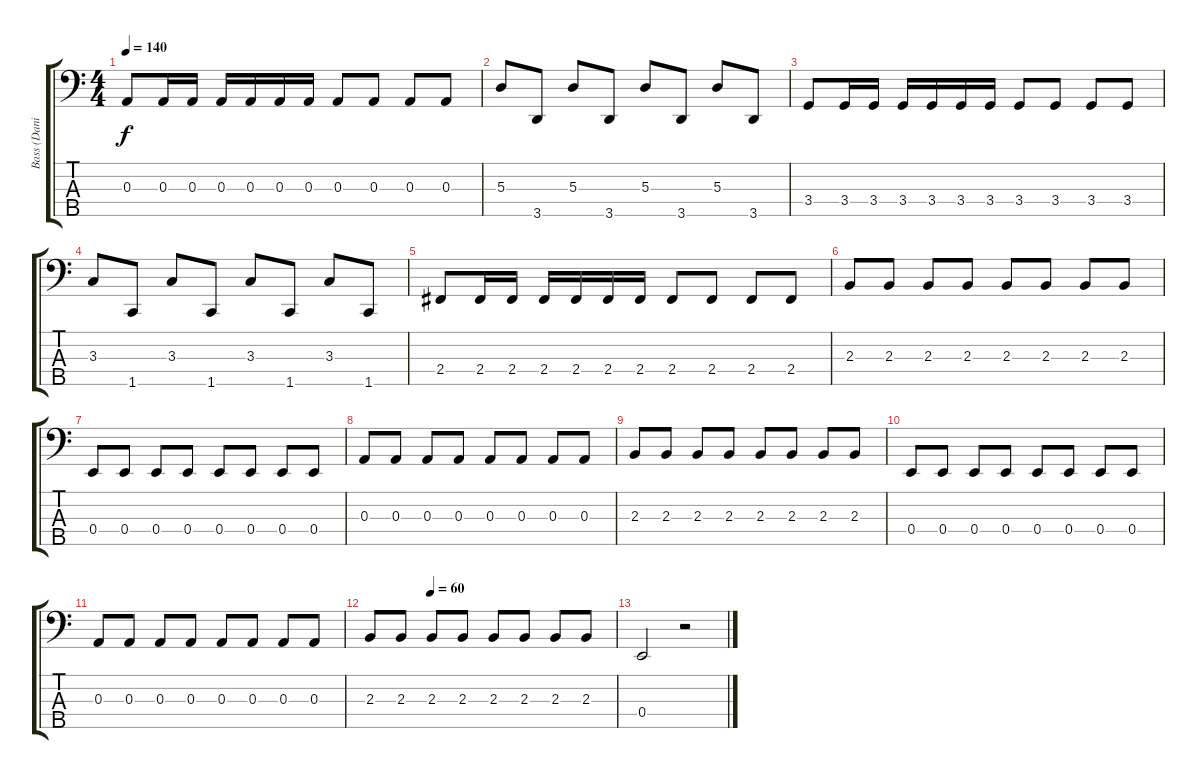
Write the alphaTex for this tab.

\track ("Bass (Dani Fernandez)" "Bass (Dani") {instrument electricbassfinger}
\staff {score tabs}
\tuning (G2 D2 A1 E1 B0) {hide}
\ts (4 4)
\tempo 140
\clef f4
\ks c
0.3.8{dy f} 0.3.16 0.3.16 0.3.16 0.3.16 0.3.16 0.3.16 0.3.8 0.3.8 0.3.8 0.3.8 |
5.3.8 3.5.8 5.3.8 3.5.8 5.3.8 3.5.8 5.3.8 3.5.8 |
3.4.8 3.4.16 3.4.16 3.4.16 3.4.16 3.4.16 3.4.16 3.4.8 3.4.8 3.4.8 3.4.8 |
3.3.8 1.5.8 3.3.8 1.5.8 3.3.8 1.5.8 3.3.8 1.5.8 |
2.4.8 2.4.16 2.4.16 2.4.16 2.4.16 2.4.16 2.4.16 2.4.8 2.4.8 2.4.8 2.4.8 |
2.3.8 2.3.8 2.3.8 2.3.8 2.3.8 2.3.8 2.3.8 2.3.8 |
0.4.8 0.4.8 0.4.8 0.4.8 0.4.8 0.4.8 0.4.8 0.4.8 |
0.3.8 0.3.8 0.3.8 0.3.8 0.3.8 0.3.8 0.3.8 0.3.8 |
2.3.8 2.3.8 2.3.8 2.3.8 2.3.8 2.3.8 2.3.8 2.3.8 |
0.4.8 0.4.8 0.4.8 0.4.8 0.4.8 0.4.8 0.4.8 0.4.8 |
0.3.8 0.3.8 0.3.8 0.3.8 0.3.8 0.3.8 0.3.8 0.3.8 |
\tempo (60 0.25)
2.3.8 2.3.8 2.3.8 2.3.8 2.3.8 2.3.8 2.3.8 2.3.8 |
0.4.2 r.2
